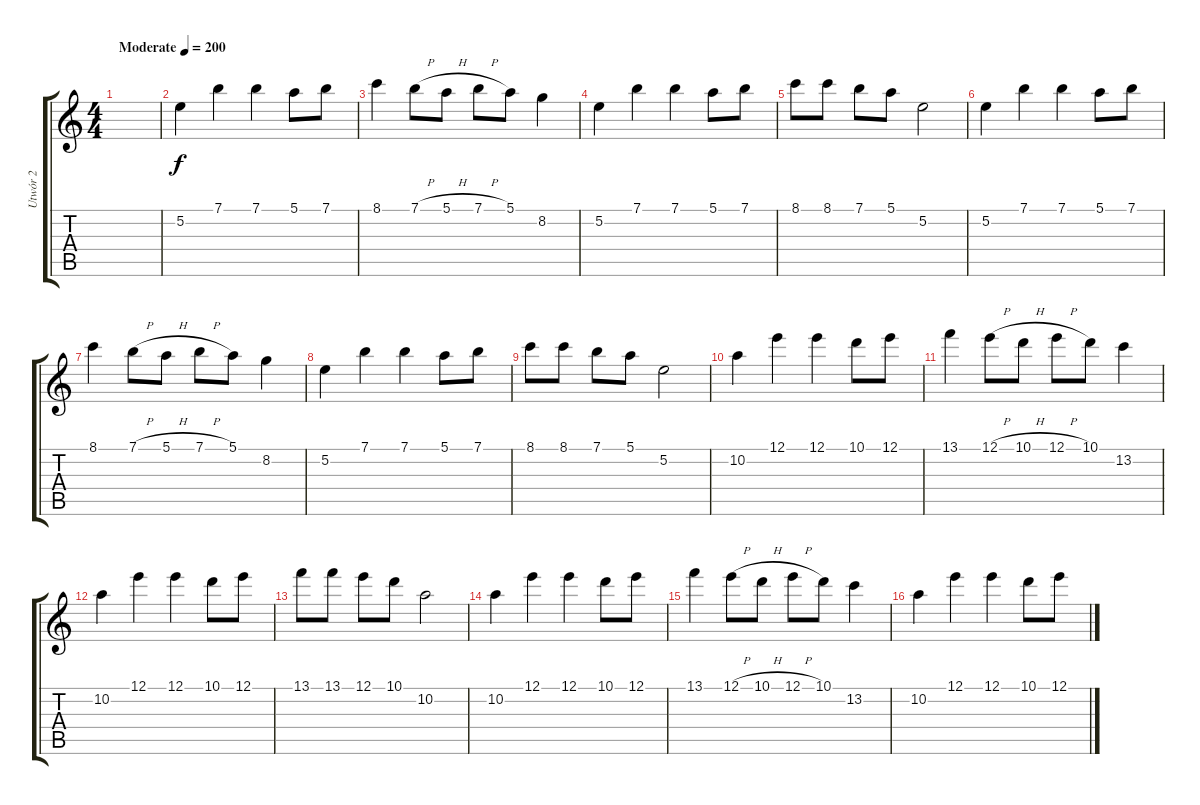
\track ("Utwór 2" "Utwór 2") {instrument distortionguitar}
\staff {score tabs}
\tuning (E4 B3 G3 D3 A2 E2) {hide}
\ts (4 4)
\tempo (200 "Moderate")
\clef g2
\ks c
|
5.2.4 7.1.4 7.1.4 5.1.8 7.1.8 |
8.1.4 7.1{h}.8 5.1{h}.8 7.1{h}.8 5.1.8 8.2.4 |
5.2.4 7.1.4 7.1.4 5.1.8 7.1.8 |
8.1.8 8.1.8 7.1.8 5.1.8 5.2.2 |
5.2.4 7.1.4 7.1.4 5.1.8 7.1.8 |
8.1.4 7.1{h}.8 5.1{h}.8 7.1{h}.8 5.1.8 8.2.4 |
5.2.4 7.1.4 7.1.4 5.1.8 7.1.8 |
8.1.8 8.1.8 7.1.8 5.1.8 5.2.2 |
10.2.4 12.1.4 12.1.4 10.1.8 12.1.8 |
13.1.4 12.1{h}.8 10.1{h}.8 12.1{h}.8 10.1.8 13.2.4 |
10.2.4 12.1.4 12.1.4 10.1.8 12.1.8 |
13.1.8 13.1.8 12.1.8 10.1.8 10.2.2 |
10.2.4 12.1.4 12.1.4 10.1.8 12.1.8 |
13.1.4 12.1{h}.8 10.1{h}.8 12.1{h}.8 10.1.8 13.2.4 |
10.2.4 12.1.4 12.1.4 10.1.8 12.1.8
